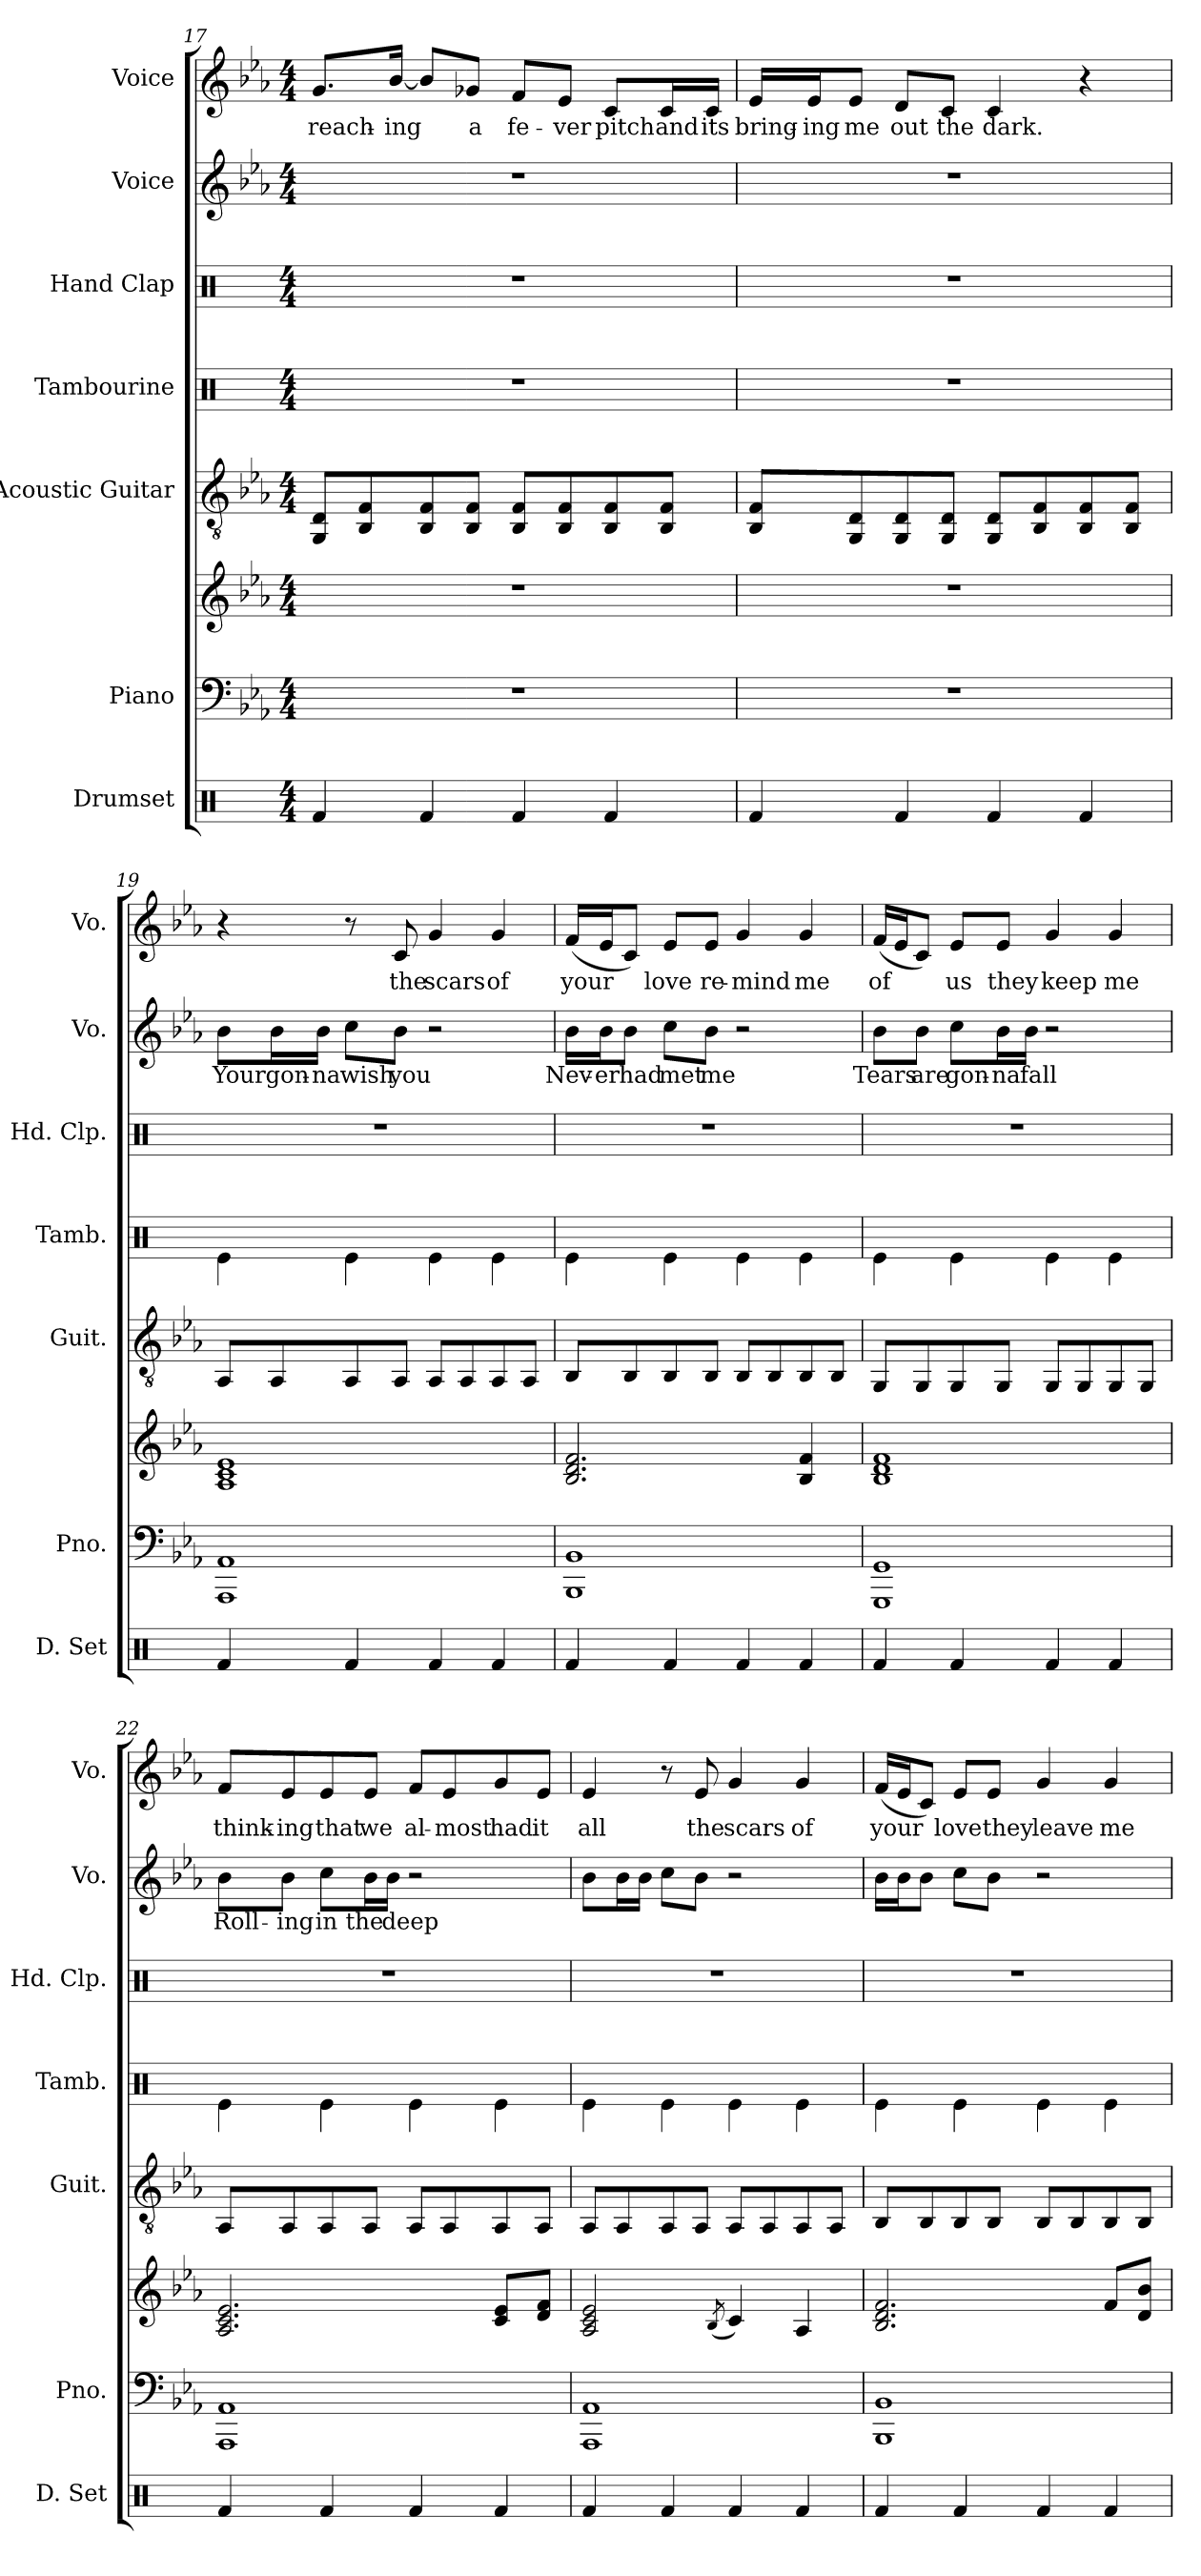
**kern	**kern	**kern	**kern	**kern	**kern	**kern	**text	**kern	**text
*part7	*part6	*part6	*part5	*part4	*part3	*part2	*part2	*part1	*part1
*staff8	*staff7	*staff6	*staff5	*staff4	*staff3	*staff2	*staff2	*staff1	*staff1
*I"Drumset	*I"Piano	*	*I"Acoustic Guitar	*I"Tambourine	*I"Hand Clap	*I"Voice	*	*I"Voice	*
*I'D. Set	*I'Pno.	*	*I'Guit.	*I'Tamb.	*I'Hd. Clp.	*I'Vo.	*	*I'Vo.	*
!!LO:LB:g=z
*clefX	*clefF4	*clefG2	*clefGv2	*clefX	*clefX	*clefG2	*	*clefG2	*
*k[]	*k[b-e-a-]	*k[b-e-a-]	*k[b-e-a-]	*k[]	*k[]	*k[b-e-a-]	*	*k[b-e-a-]	*
*M4/4	*M4/4	*M4/4	*M4/4	*M4/4	*M4/4	*M4/4	*	*M4/4	*
=17	=17	=17	=17	=17	=17	=17	=17	=17	=17
!	!	!	!	!	!	!	!	!	!LO:LY:b
4Rf/	1r	1r	8GG/ 8D/L	1r	1r	1r	.	8.g/L	reach-
.	.	.	8BB-/ 8F/	.	.	.	.	.	.
!	!	!	!	!	!	!	!	!	!LO:LY:b
.	.	.	.	.	.	.	.	[16b-/Jk	-ing
4Rf/	.	.	8BB-/ 8F/	.	.	.	.	8b-/L]	.
!	!	!	!	!	!	!	!	!	!LO:LY:b
.	.	.	8BB-/ 8F/J	.	.	.	.	8g-X/J	a
!	!	!	!	!	!	!	!	!	!LO:LY:b
4Rf/	.	.	8BB-/ 8F/L	.	.	.	.	8f/L	fe-
!	!	!	!	!	!	!	!	!	!LO:LY:b
.	.	.	8BB-/ 8F/	.	.	.	.	8e-/J	-ver
!	!	!	!	!	!	!	!	!	!LO:LY:b
4Rf/	.	.	8BB-/ 8F/	.	.	.	.	8c/L	pitch
!	!	!	!	!	!	!	!	!	!LO:LY:b
.	.	.	8BB-/ 8F/J	.	.	.	.	16c/L	and
!	!	!	!	!	!	!	!	!	!LO:LY:b
.	.	.	.	.	.	.	.	16c/JJ	its
=18	=18	=18	=18	=18	=18	=18	=18	=18	=18
!	!	!	!	!	!	!	!	!	!LO:LY:b
4Rf/	1r	1r	8BB-/ 8F/L	1r	1r	1r	.	16e-/LL	bring-
!	!	!	!	!	!	!	!	!	!LO:LY:b
.	.	.	.	.	.	.	.	16e-/J	-ing
!	!	!	!	!	!	!	!	!	!LO:LY:b
.	.	.	8GG/ 8D/	.	.	.	.	8e-/J	me
!	!	!	!	!	!	!	!	!	!LO:LY:b
4Rf/	.	.	8GG/ 8D/	.	.	.	.	8d/L	out
!	!	!	!	!	!	!	!	!	!LO:LY:b
.	.	.	8GG/ 8D/J	.	.	.	.	8c/J	the
!	!	!	!	!	!	!	!	!	!LO:LY:b
4Rf/	.	.	8GG/ 8D/L	.	.	.	.	4c/	dark.
.	.	.	8BB-/ 8F/	.	.	.	.	.	.
4Rf/	.	.	8BB-/ 8F/	.	.	.	.	4r	.
.	.	.	8BB-/ 8F/J	.	.	.	.	.	.
!!LO:PB:g=z
=19	=19	=19	=19	=19	=19	=19	=19	=19	=19
!	!	!	!	!	!	!	!LO:LY:b	!	!
4Rf/	1AAA- 1AA-	1A- 1c 1e-	8AA-/L	4Re\	1r	8b-\L	Your	4r	.
!	!	!	!	!	!	!	!LO:LY:b	!	!
.	.	.	8AA-/	.	.	16b-\L	gon-	.	.
!	!	!	!	!	!	!	!LO:LY:b	!	!
.	.	.	.	.	.	16b-\JJ	-na	.	.
!	!	!	!	!	!	!	!LO:LY:b	!	!
4Rf/	.	.	8AA-/	4Re\	.	8cc\L	wish	8r	.
!	!	!	!	!	!	!	!LO:LY:b	!	!LO:LY:b
.	.	.	8AA-/J	.	.	8b-\J	you	8c/	the
!	!	!	!	!	!	!	!	!	!LO:LY:b
4Rf/	.	.	8AA-/L	4Re\	.	2r	.	4g/	scars
.	.	.	8AA-/	.	.	.	.	.	.
!	!	!	!	!	!	!	!	!	!LO:LY:b
4Rf/	.	.	8AA-/	4Re\	.	.	.	4g/	of
.	.	.	8AA-/J	.	.	.	.	.	.
=20	=20	=20	=20	=20	=20	=20	=20	=20	=20
!	!	!	!	!	!	!	!LO:LY:b	!	!LO:LY:b
4Rf/	1BBB- 1BB-	2.B-/ 2.d/ 2.f/	8BB-/L	4Re\	1r	16b-\LL	Nev-	(16f/LL	your
!	!	!	!	!	!	!	!LO:LY:b	!	!
.	.	.	.	.	.	16b-\J	-er	16e-/J	.
!	!	!	!	!	!	!	!LO:LY:b	!	!
.	.	.	8BB-/	.	.	8b-\J	had	8c/J)	.
!	!	!	!	!	!	!	!LO:LY:b	!	!LO:LY:b
4Rf/	.	.	8BB-/	4Re\	.	8cc\L	met	8e-/L	love
!	!	!	!	!	!	!	!LO:LY:b	!	!LO:LY:b
.	.	.	8BB-/J	.	.	8b-\J	me	8e-/J	re-
!	!	!	!	!	!	!	!	!	!LO:LY:b
4Rf/	.	.	8BB-/L	4Re\	.	2r	.	4g/	-mind
.	.	.	8BB-/	.	.	.	.	.	.
!	!	!	!	!	!	!	!	!	!LO:LY:b
4Rf/	.	4B-/ 4f/	8BB-/	4Re\	.	.	.	4g/	me
.	.	.	8BB-/J	.	.	.	.	.	.
!!LO:LB:g=z
=21	=21	=21	=21	=21	=21	=21	=21	=21	=21
!	!	!	!	!	!	!	!LO:LY:b	!	!LO:LY:b
4Rf/	1GGG 1GG	1B- 1d 1f	8GG/L	4Re\	1r	8b-\L	Tears	(16f/LL	of
.	.	.	.	.	.	.	.	16e-/J	.
!	!	!	!	!	!	!	!LO:LY:b	!	!
.	.	.	8GG/	.	.	8b-\J	are	8c/J)	.
!	!	!	!	!	!	!	!LO:LY:b	!	!LO:LY:b
4Rf/	.	.	8GG/	4Re\	.	8cc\L	gon-	8e-/L	us
!	!	!	!	!	!	!	!LO:LY:b	!	!LO:LY:b
.	.	.	8GG/J	.	.	16b-\L	-na	8e-/J	they
!	!	!	!	!	!	!	!LO:LY:b	!	!
.	.	.	.	.	.	16b-\JJ	fall	.	.
!	!	!	!	!	!	!	!	!	!LO:LY:b
4Rf/	.	.	8GG/L	4Re\	.	2r	.	4g/	keep
.	.	.	8GG/	.	.	.	.	.	.
!	!	!	!	!	!	!	!	!	!LO:LY:b
4Rf/	.	.	8GG/	4Re\	.	.	.	4g/	me
.	.	.	8GG/J	.	.	.	.	.	.
=22	=22	=22	=22	=22	=22	=22	=22	=22	=22
!	!	!	!	!	!	!	!LO:LY:b	!	!LO:LY:b
4Rf/	1AAA- 1AA-	2.A-/ 2.c/ 2.e-/	8AA-/L	4Re\	1r	8b-\L	Roll-	8f/L	think-
!	!	!	!	!	!	!	!LO:LY:b	!	!LO:LY:b
.	.	.	8AA-/	.	.	8b-\J	-ing	8e-/	-ing
!	!	!	!	!	!	!	!LO:LY:b	!	!LO:LY:b
4Rf/	.	.	8AA-/	4Re\	.	8cc\L	in	8e-/	that
!	!	!	!	!	!	!	!LO:LY:b	!	!LO:LY:b
.	.	.	8AA-/J	.	.	16b-\L	the	8e-/J	we
!	!	!	!	!	!	!	!LO:LY:b	!	!
.	.	.	.	.	.	16b-\JJ	deep	.	.
!	!	!	!	!	!	!	!	!	!LO:LY:b
4Rf/	.	.	8AA-/L	4Re\	.	2r	.	8f/L	al-
!	!	!	!	!	!	!	!	!	!LO:LY:b
.	.	.	8AA-/	.	.	.	.	8e-/	-most
!	!	!	!	!	!	!	!	!	!LO:LY:b
4Rf/	.	8c/ 8e-/L	8AA-/	4Re\	.	.	.	8g/	had
!	!	!	!	!	!	!	!	!	!LO:LY:b
.	.	8d/ 8f/J	8AA-/J	.	.	.	.	8e-/J	it
!!LO:PB:g=z
=23	=23	=23	=23	=23	=23	=23	=23	=23	=23
!	!	!	!	!	!	!	!	!	!LO:LY:b
4Rf/	1AAA- 1AA-	2A-/ 2c/ 2e-/	8AA-/L	4Re\	1r	8b-\L	.	4e-/	all
.	.	.	8AA-/	.	.	16b-\L	.	.	.
.	.	.	.	.	.	16b-\JJ	.	.	.
4Rf/	.	.	8AA-/	4Re\	.	8cc\L	.	8r	.
!	!	!	!	!	!	!	!	!	!LO:LY:b
.	.	.	8AA-/J	.	.	8b-\J	.	8e-/	the
.	.	(8qB-/	.	.	.	.	.	.	.
!	!	!	!	!	!	!	!	!	!LO:LY:b
4Rf/	.	4c/)	8AA-/L	4Re\	.	2r	.	4g/	scars
.	.	.	8AA-/	.	.	.	.	.	.
!	!	!	!	!	!	!	!	!	!LO:LY:b
4Rf/	.	4A-/	8AA-/	4Re\	.	.	.	4g/	of
.	.	.	8AA-/J	.	.	.	.	.	.
=24	=24	=24	=24	=24	=24	=24	=24	=24	=24
!	!	!	!	!	!	!	!	!	!LO:LY:b
4Rf/	1BBB- 1BB-	2.B-/ 2.d/ 2.f/	8BB-/L	4Re\	1r	16b-\LL	.	(16f/LL	your
.	.	.	.	.	.	16b-\J	.	16e-/J	.
.	.	.	8BB-/	.	.	8b-\J	.	8c/J)	.
!	!	!	!	!	!	!	!	!	!LO:LY:b
4Rf/	.	.	8BB-/	4Re\	.	8cc\L	.	8e-/L	love
!	!	!	!	!	!	!	!	!	!LO:LY:b
.	.	.	8BB-/J	.	.	8b-\J	.	8e-/J	they
!	!	!	!	!	!	!	!	!	!LO:LY:b
4Rf/	.	.	8BB-/L	4Re\	.	2r	.	4g/	leave
.	.	.	8BB-/	.	.	.	.	.	.
!	!	!	!	!	!	!	!	!	!LO:LY:b
4Rf/	.	8f/L	8BB-/	4Re\	.	.	.	4g/	me
.	.	8d/ 8b-/J	8BB-/J	.	.	.	.	.	.
=	=	=	=	=	=	=	=	=	=
*-	*-	*-	*-	*-	*-	*-	*-	*-	*-
